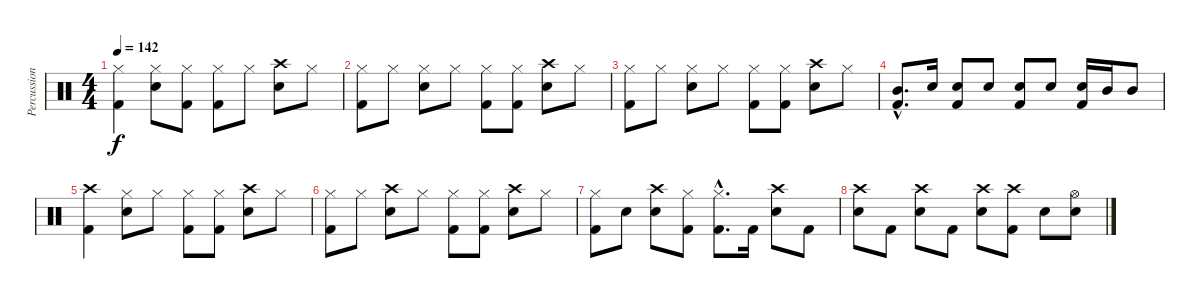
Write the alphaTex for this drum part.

\track ("Percussion" "Percussion") {instrument percussion}
\staff {score}
\articulation defaults
\ts (4 4)
\tempo 142
\clef neutral
\ks c
("Hi-Hat (closed)" "Kick (hit) 2").4{dy f} ("Hi-Hat (closed)" "Snare (hit) 2").8 ("Hi-Hat (closed)" "Kick (hit) 2").8 ("Hi-Hat (closed)" "Kick (hit) 2").8 "Hi-Hat (closed)".8 ("Crash high (hit)" "Snare (hit) 2").8 "Hi-Hat (closed)".8 |
("Hi-Hat (closed)" "Kick (hit) 2").8 "Hi-Hat (closed)".8 ("Hi-Hat (closed)" "Snare (hit) 2").8 "Hi-Hat (closed)".8 ("Hi-Hat (closed)" "Kick (hit) 2").8 ("Hi-Hat (closed)" "Kick (hit) 2").8 ("Crash high (hit)" "Snare (hit) 2").8 "Hi-Hat (closed)".8 |
("Hi-Hat (closed)" "Kick (hit) 2").8 "Hi-Hat (closed)".8 ("Hi-Hat (closed)" "Snare (hit) 2").8 "Hi-Hat (closed)".8 ("Hi-Hat (closed)" "Kick (hit) 2").8 ("Hi-Hat (closed)" "Kick (hit) 2").8 ("Crash high (hit)" "Snare (hit) 2").8 "Hi-Hat (closed)".8 |
("Mid Tom (hit)"{hac} "Kick (hit) 2"{hac}).8{d} "Snare (hit) 2".16 ("Snare (hit) 2" "Kick (hit) 2").8 "Snare (hit) 2".8 ("Snare (hit) 2" "Kick (hit) 2").8 "Snare (hit) 2".8 ("Snare (hit) 2" "Kick (hit) 2").16 "Mid Tom (hit)".16 "Mid Tom (hit)".8 |
("Crash high (hit)" "Kick (hit) 2").4 ("Hi-Hat (closed)" "Snare (hit) 2").8 "Hi-Hat (closed)".8 ("Hi-Hat (closed)" "Kick (hit) 2").8 ("Hi-Hat (closed)" "Kick (hit) 2").8 ("Crash high (hit)" "Snare (hit) 2").8 "Hi-Hat (closed)".8 |
("Hi-Hat (closed)" "Kick (hit) 2").8 "Hi-Hat (closed)".8 ("Crash high (hit)" "Snare (hit) 2").8 "Hi-Hat (closed)".8 ("Hi-Hat (closed)" "Kick (hit) 2").8 ("Hi-Hat (closed)" "Kick (hit) 2").8 ("Crash high (hit)" "Snare (hit) 2").8 "Hi-Hat (closed)".8 |
("Hi-Hat (closed)" "Kick (hit) 2").8 "Snare (hit) 2".8 ("Crash high (hit)" "Snare (hit) 2").8 ("Hi-Hat (closed)" "Kick (hit) 2").8 ("Hi-Hat (closed)"{hac} "Kick (hit) 2"{hac}).8{d} "Kick (hit) 2".16 ("Crash high (hit)" "Snare (hit) 2").8 "Kick (hit) 2".8 |
("Crash high (hit)" "Snare (hit) 2").8 "Kick (hit) 2".8 ("Crash high (hit)" "Snare (hit) 2").8 "Kick (hit) 2".8 ("Crash high (hit)" "Snare (hit) 2").8 ("Crash high (hit)" "Kick (hit) 2").8 "Snare (hit) 2".8 ("Hi-Hat (open)" "Snare (hit) 2").8
